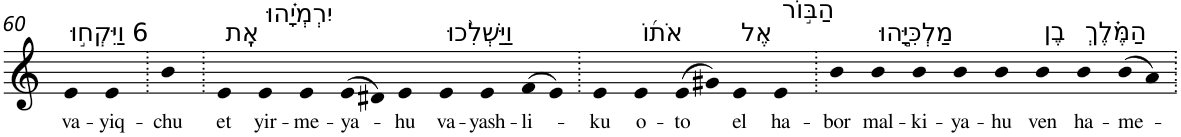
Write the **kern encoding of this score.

**kern	**text
*part1	*part1
*staff1	*staff1
*I"Piano	*
*I'Pno	*
!!LO:PB:g=z
*clefG2	*
*k[]	*
=60	=60
!LO:TX:a:t=6 וַיִּקְח֣וּ	!
!	!LO:LY:b
4e	va-
!	!LO:LY:b
4e	-yiq-
=61.	=61.
!	!LO:LY:b
4b	-chu
=62.	=62.
!LO:TX:a:t=אֶֽת	!
!	!LO:LY:b
4e	et
!LO:TX:a:t=יִרְמְיָ֗הוּ	!
!	!LO:LY:b
4e	yir-
!	!LO:LY:b
4e	-me-
!	!LO:LY:b
(>8e	-ya-
8d#X)	.
!	!LO:LY:b
4e	-hu
!LO:TX:a:t=וַיַּשְׁלִ֨כוּ	!
!	!LO:LY:b
4e	va-
!	!LO:LY:b
4e	-yash-
!	!LO:LY:b
(>8f	-li-
8e)	.
=63.	=63.
!	!LO:LY:b
4e	-ku
!LO:TX:a:t=אֹת֜וֹ	!
!	!LO:LY:b
4e	o-
!	!LO:LY:b
(>8e	-to
8g#X)	.
!LO:TX:a:t=אֶל	!
!	!LO:LY:b
4e	el
!LO:TX:a:t=הַבּ֣וֹר	!
!	!LO:LY:b
4e	ha-
=64.	=64.
!	!LO:LY:b
4b	-bor
!LO:TX:a:t=מַלְכִּיָּ֣הוּ	!
!	!LO:LY:b
4b	mal-
!	!LO:LY:b
4b	-ki-
!	!LO:LY:b
4b	-ya-
!	!LO:LY:b
4b	-hu
!LO:TX:a:t=בֶן	!
!	!LO:LY:b
4b	ven
!LO:TX:a:t=הַמֶּ֗לֶךְ	!
!	!LO:LY:b
4b	ha-
!	!LO:LY:b
(>8b	-me-
8a)	.
=.	=.
*-	*-
